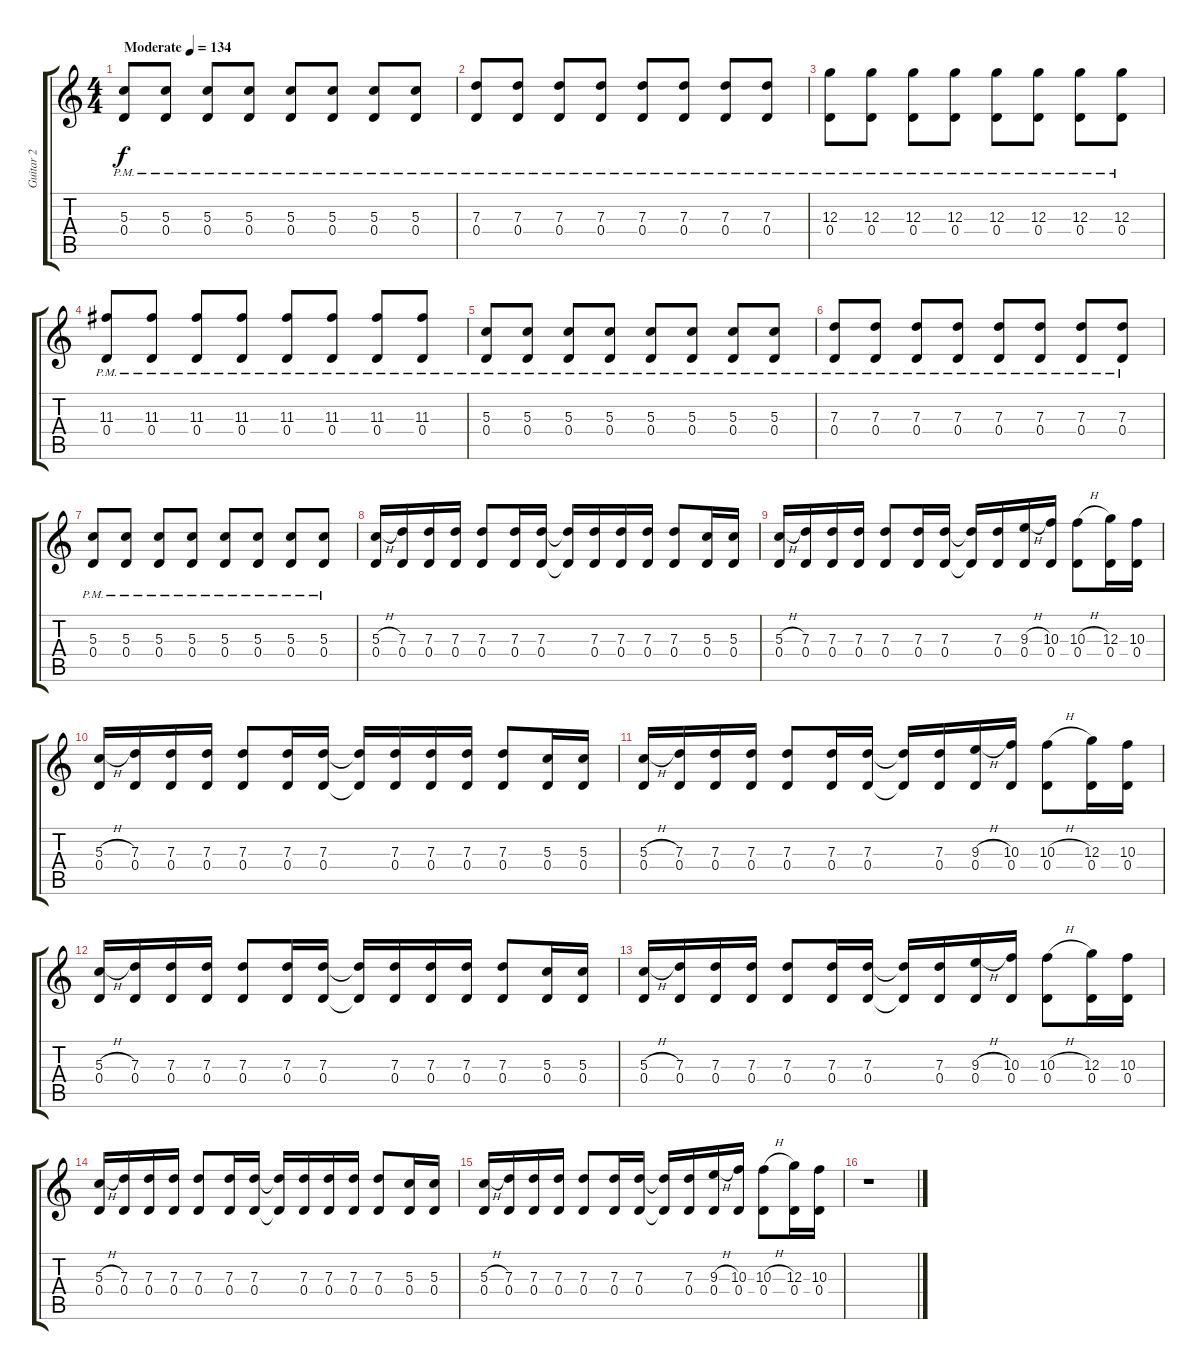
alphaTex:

\track ("Guitar 2" "Guitar 2") {instrument overdrivenguitar}
\staff {score tabs}
\tuning (E4 B3 G3 D3 A2 E2) {hide}
\ts (4 4)
\tempo (134 "Moderate")
\clef g2
\ks c
(5.3 0.4{pm}).8{dy f instrument overdrivenguitar} (5.3 0.4{pm}).8 (5.3 0.4{pm}).8 (5.3 0.4{pm}).8 (5.3 0.4{pm}).8 (5.3 0.4{pm}).8 (5.3 0.4{pm}).8 (5.3 0.4{pm}).8 |
(7.3 0.4{pm}).8 (7.3 0.4{pm}).8 (7.3 0.4{pm}).8 (7.3 0.4{pm}).8 (7.3 0.4{pm}).8 (7.3 0.4{pm}).8 (7.3 0.4{pm}).8 (7.3 0.4{pm}).8 |
(12.3 0.4{pm}).8 (12.3 0.4{pm}).8 (12.3 0.4{pm}).8 (12.3 0.4{pm}).8 (12.3 0.4{pm}).8 (12.3 0.4{pm}).8 (12.3 0.4{pm}).8 (12.3 0.4{pm}).8 |
(11.3 0.4{pm}).8 (11.3 0.4{pm}).8 (11.3 0.4{pm}).8 (11.3 0.4{pm}).8 (11.3 0.4{pm}).8 (11.3 0.4{pm}).8 (11.3 0.4{pm}).8 (11.3 0.4{pm}).8 |
(5.3 0.4{pm}).8 (5.3 0.4{pm}).8 (5.3 0.4{pm}).8 (5.3 0.4{pm}).8 (5.3 0.4{pm}).8 (5.3 0.4{pm}).8 (5.3 0.4{pm}).8 (5.3 0.4{pm}).8 |
(7.3 0.4{pm}).8 (7.3 0.4{pm}).8 (7.3 0.4{pm}).8 (7.3 0.4{pm}).8 (7.3 0.4{pm}).8 (7.3 0.4{pm}).8 (7.3 0.4{pm}).8 (7.3 0.4{pm}).8 |
(5.3 0.4{pm}).8 (5.3 0.4{pm}).8 (5.3 0.4{pm}).8 (5.3 0.4{pm}).8 (5.3 0.4{pm}).8 (5.3 0.4{pm}).8 (5.3 0.4{pm}).8 (5.3 0.4{pm}).8 |
(5.3{h} 0.4).16 (7.3 0.4).16 (7.3 0.4).16 (7.3 0.4).16 (7.3 0.4).8 (7.3 0.4).16 (7.3 0.4).16 (7.3{t} 0.4{t}).16 (7.3 0.4).16 (7.3 0.4).16 (7.3 0.4).16 (7.3 0.4).8 (5.3 0.4).16 (5.3 0.4).16 |
(5.3{h} 0.4).16 (7.3 0.4).16 (7.3 0.4).16 (7.3 0.4).16 (7.3 0.4).8 (7.3 0.4).16 (7.3 0.4).16 (7.3{t} 0.4{t}).16 (7.3 0.4).16 (9.3{h} 0.4).16 (10.3 0.4).16 (10.3{h} 0.4).8 (12.3 0.4).16 (10.3 0.4).16 |
(5.3{h} 0.4).16 (7.3 0.4).16 (7.3 0.4).16 (7.3 0.4).16 (7.3 0.4).8 (7.3 0.4).16 (7.3 0.4).16 (7.3{t} 0.4{t}).16 (7.3 0.4).16 (7.3 0.4).16 (7.3 0.4).16 (7.3 0.4).8 (5.3 0.4).16 (5.3 0.4).16 |
(5.3{h} 0.4).16 (7.3 0.4).16 (7.3 0.4).16 (7.3 0.4).16 (7.3 0.4).8 (7.3 0.4).16 (7.3 0.4).16 (7.3{t} 0.4{t}).16 (7.3 0.4).16 (9.3{h} 0.4).16 (10.3 0.4).16 (10.3{h} 0.4).8 (12.3 0.4).16 (10.3 0.4).16 |
(5.3{h} 0.4).16 (7.3 0.4).16 (7.3 0.4).16 (7.3 0.4).16 (7.3 0.4).8 (7.3 0.4).16 (7.3 0.4).16 (7.3{t} 0.4{t}).16 (7.3 0.4).16 (7.3 0.4).16 (7.3 0.4).16 (7.3 0.4).8 (5.3 0.4).16 (5.3 0.4).16 |
(5.3{h} 0.4).16 (7.3 0.4).16 (7.3 0.4).16 (7.3 0.4).16 (7.3 0.4).8 (7.3 0.4).16 (7.3 0.4).16 (7.3{t} 0.4{t}).16 (7.3 0.4).16 (9.3{h} 0.4).16 (10.3 0.4).16 (10.3{h} 0.4).8 (12.3 0.4).16 (10.3 0.4).16 |
(5.3{h} 0.4).16 (7.3 0.4).16 (7.3 0.4).16 (7.3 0.4).16 (7.3 0.4).8 (7.3 0.4).16 (7.3 0.4).16 (7.3{t} 0.4{t}).16 (7.3 0.4).16 (7.3 0.4).16 (7.3 0.4).16 (7.3 0.4).8 (5.3 0.4).16 (5.3 0.4).16 |
(5.3{h} 0.4).16 (7.3 0.4).16 (7.3 0.4).16 (7.3 0.4).16 (7.3 0.4).8 (7.3 0.4).16 (7.3 0.4).16 (7.3{t} 0.4{t}).16 (7.3 0.4).16 (9.3{h} 0.4).16 (10.3 0.4).16 (10.3{h} 0.4).8 (12.3 0.4).16 (10.3 0.4).16 |
r.1
